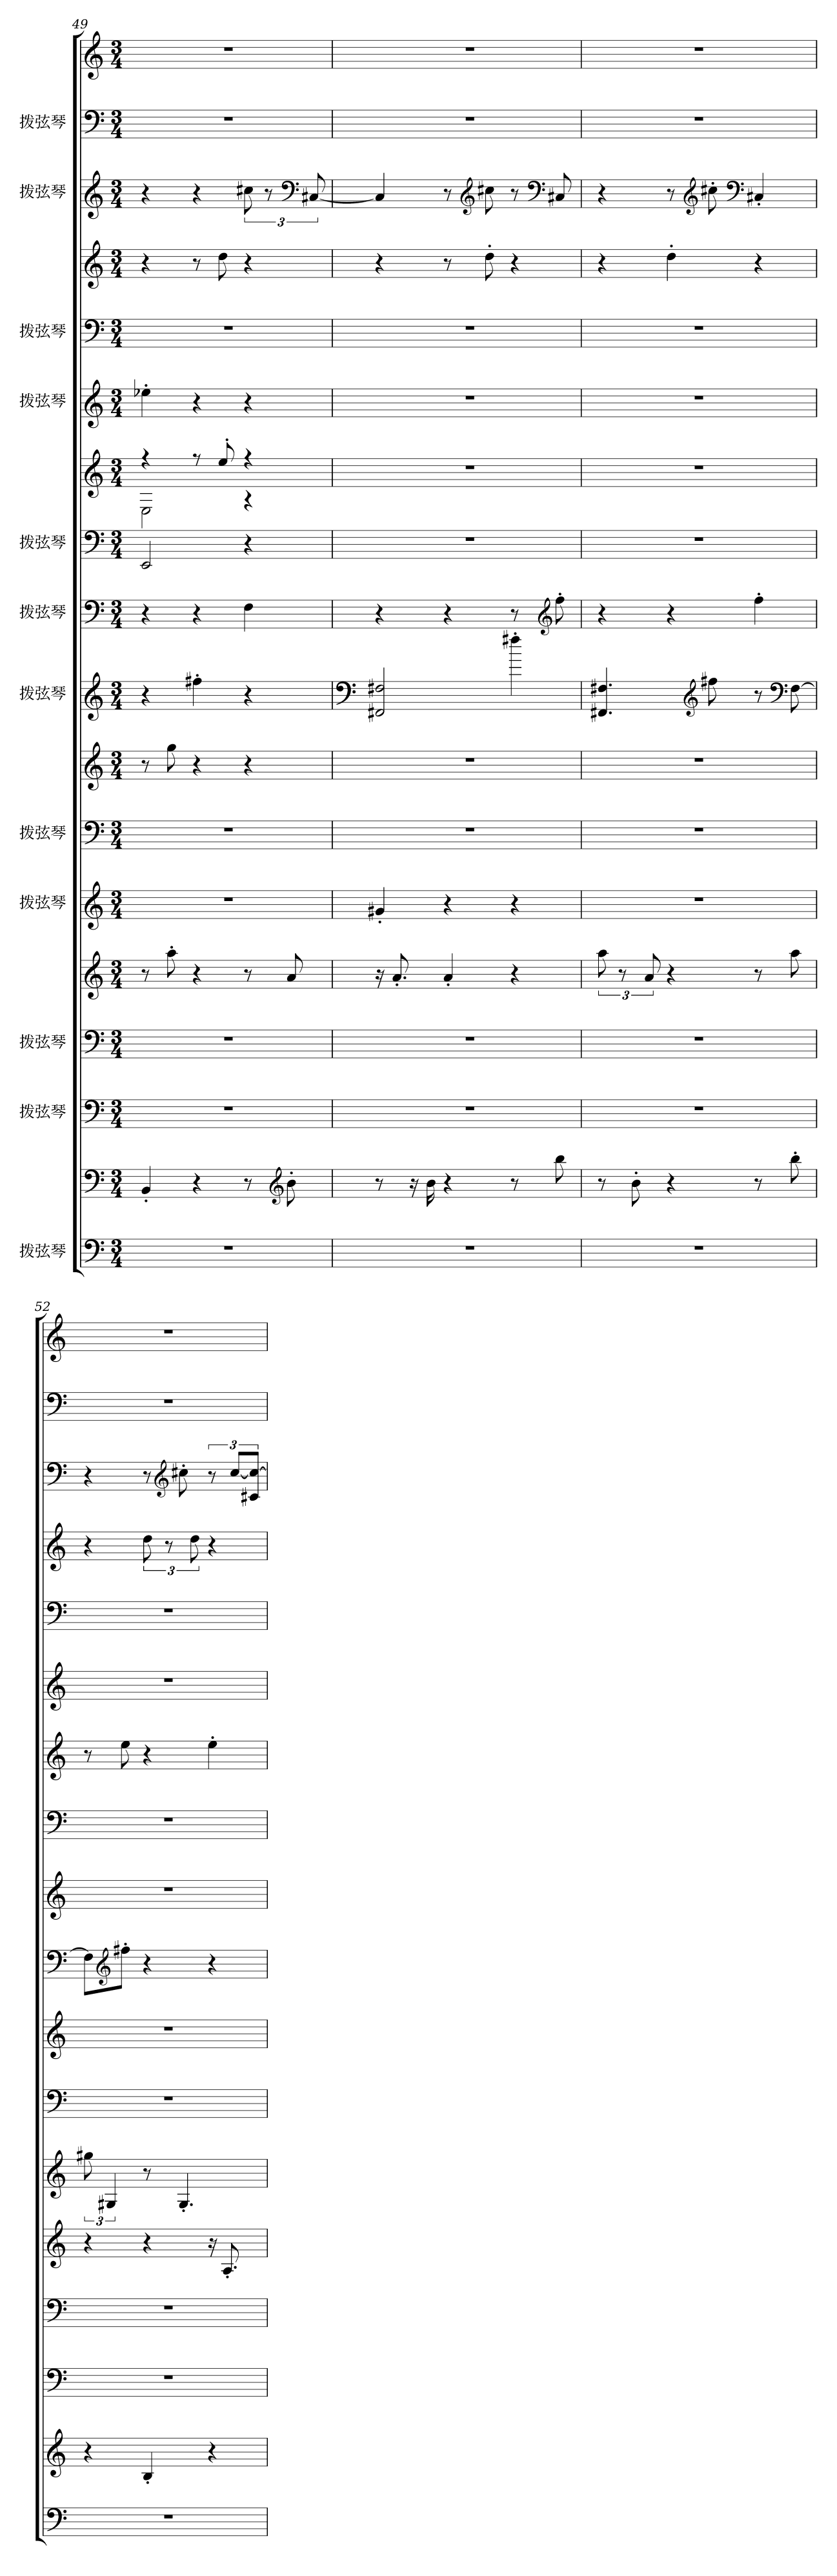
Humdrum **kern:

**kern	**kern	**kern	**kern	**kern	**kern	**kern	**kern	**kern	**kern	**kern	**kern	**kern	**kern	**kern	**kern	**kern	**kern
*part12	*part12	*part11	*part10	*part10	*part9	*part8	*part8	*part7	*part6	*part5	*part5	*part4	*part3	*part3	*part2	*part1	*part1
*staff18	*staff17	*staff16	*staff15	*staff14	*staff13	*staff12	*staff11	*staff10	*staff9	*staff8	*staff7	*staff6	*staff5	*staff4	*staff3	*staff2	*staff1
*I"拨弦琴	*	*I"拨弦琴	*I"拨弦琴	*	*I"拨弦琴	*I"拨弦琴	*	*I"拨弦琴	*I"拨弦琴	*I"拨弦琴	*	*I"拨弦琴	*I"拨弦琴	*	*I"拨弦琴	*I"拨弦琴	*
*clefF4	*clefF4	*clefF4	*clefF4	*clefG2	*clefG2	*clefF4	*clefG2	*clefG2	*clefF4	*clefF4	*clefG2	*clefG2	*clefF4	*clefG2	*clefG2	*clefF4	*clefG2
*k[]	*k[]	*k[]	*k[]	*k[]	*k[]	*k[]	*k[]	*k[]	*k[]	*k[]	*k[]	*k[]	*k[]	*k[]	*k[]	*k[]	*k[]
*M3/4	*M3/4	*M3/4	*M3/4	*M3/4	*M3/4	*M3/4	*M3/4	*M3/4	*M3/4	*M3/4	*M3/4	*M3/4	*M3/4	*M3/4	*M3/4	*M3/4	*M3/4
=49	=49	=49	=49	=49	=49	=49	=49	=49	=49	=49	=49	=49	=49	=49	=49	=49	=49
*	*	*	*	*	*	*	*	*	*	*	*^	*	*	*	*	*	*
2.r	4BB'/	2.r	2.r	8r	2.r	2.r	8r	4r	4r	2EE/	4r	2E\	4ee-X'\	2.r	4r	4r	2.r	2.r
.	.	.	.	8aa'\	.	.	8gg\	.	.	.	.	.	.	.	.	.	.	.
.	4r	.	.	4r	.	.	4r	4ff#X'\	4r	.	8r	.	4r	.	8r	4r	.	.
.	.	.	.	.	.	.	.	.	.	.	8ee'/	.	.	.	8dd\	.	.	.
.	8r	.	.	8r	.	.	4r	4r	4F\	4r	4r	4r	4r	.	4r	12cc#X\	.	.
.	.	.	.	.	.	.	.	.	.	.	.	.	.	.	.	12r	.	.
*	*clefG2	*	*	*	*	*	*	*	*	*	*	*	*	*	*	*	*	*
.	8b'\	.	.	8a/	.	.	.	.	.	.	.	.	.	.	.	.	.	.
*	*	*	*	*	*	*	*	*	*	*	*	*	*	*	*	*clefF4	*	*
.	.	.	.	.	.	.	.	.	.	.	.	.	.	.	.	[12C#X/	.	.
*	*	*	*	*	*	*	*	*	*	*	*v	*v	*	*	*	*	*	*
!!LO:PB:g=z
=50	=50	=50	=50	=50	=50	=50	=50	=50	=50	=50	=50	=50	=50	=50	=50	=50	=50
*	*	*	*	*	*	*	*	*clefF4	*	*	*	*	*	*	*	*	*
2.r	8r	2.r	2.r	16r	4g#X'/	2.r	2.r	2FF#X/ 2F#X/	4r	2.r	2.r	2.r	2.r	4r	4C#/]	2.r	2.r
.	.	.	.	8.a'/	.	.	.	.	.	.	.	.	.	.	.	.	.
.	16r	.	.	.	.	.	.	.	.	.	.	.	.	.	.	.	.
.	16b\	.	.	.	.	.	.	.	.	.	.	.	.	.	.	.	.
.	4r	.	.	4a'/	4r	.	.	.	4r	.	.	.	.	8r	8r	.	.
*	*	*	*	*	*	*	*	*	*	*	*	*	*	*	*clefG2	*	*
.	.	.	.	.	.	.	.	.	.	.	.	.	.	8dd'\	8cc#X\	.	.
.	8r	.	.	4r	4r	.	.	4ff#X'\	8r	.	.	.	.	4r	8r	.	.
*	*	*	*	*	*	*	*	*	*clefG2	*	*	*	*	*	*clefF4	*	*
.	8bb\	.	.	.	.	.	.	.	8ff'\	.	.	.	.	.	8C#X/	.	.
=51	=51	=51	=51	=51	=51	=51	=51	=51	=51	=51	=51	=51	=51	=51	=51	=51	=51
2.r	8r	2.r	2.r	12aa\	2.r	2.r	2.r	4.FF#X/ 4.F#X/	4r	2.r	2.r	2.r	2.r	4r	4r	2.r	2.r
.	.	.	.	12r	.	.	.	.	.	.	.	.	.	.	.	.	.
.	8b'\	.	.	.	.	.	.	.	.	.	.	.	.	.	.	.	.
.	.	.	.	12a/	.	.	.	.	.	.	.	.	.	.	.	.	.
.	4r	.	.	4r	.	.	.	.	4r	.	.	.	.	4dd'\	8r	.	.
*	*	*	*	*	*	*	*	*clefG2	*	*	*	*	*	*	*clefG2	*	*
.	.	.	.	.	.	.	.	8ff#X\	.	.	.	.	.	.	8cc#X'\	.	.
*	*	*	*	*	*	*	*	*	*	*	*	*	*	*	*clefF4	*	*
.	8r	.	.	8r	.	.	.	8r	4ff'\	.	.	.	.	4r	4C#X'/	.	.
*	*	*	*	*	*	*	*	*clefF4	*	*	*	*	*	*	*	*	*
.	8bb'\	.	.	8aa\	.	.	.	[8F#\	.	.	.	.	.	.	.	.	.
=52	=52	=52	=52	=52	=52	=52	=52	=52	=52	=52	=52	=52	=52	=52	=52	=52	=52
2.r	4r	2.r	2.r	4r	12gg#X\	2.r	2.r	8F#\L]	2.r	2.r	8r	2.r	2.r	4r	4r	2.r	2.r
.	.	.	.	.	6G#X/	.	.	.	.	.	.	.	.	.	.	.	.
*	*	*	*	*	*	*	*	*clefG2	*	*	*	*	*	*	*	*	*
.	.	.	.	.	.	.	.	8ff#X'\J	.	.	8ee\	.	.	.	.	.	.
.	4B'/	.	.	4r	8r	.	.	4r	.	.	4r	.	.	12dd\	8r	.	.
.	.	.	.	.	.	.	.	.	.	.	.	.	.	12r	.	.	.
*	*	*	*	*	*	*	*	*	*	*	*	*	*	*	*clefG2	*	*
.	.	.	.	.	4.G#'/	.	.	.	.	.	.	.	.	.	8cc#X'\	.	.
.	.	.	.	.	.	.	.	.	.	.	.	.	.	12dd\	.	.	.
.	4r	.	.	16r	.	.	.	4r	.	.	4ee'\	.	.	4r	12r	.	.
.	.	.	.	8.A'/	.	.	.	.	.	.	.	.	.	.	.	.	.
.	.	.	.	.	.	.	.	.	.	.	.	.	.	.	[12cc#/L	.	.
.	.	.	.	.	.	.	.	.	.	.	.	.	.	.	12c#X/ 12cc#/_J	.	.
=	=	=	=	=	=	=	=	=	=	=	=	=	=	=	=	=	=
*-	*-	*-	*-	*-	*-	*-	*-	*-	*-	*-	*-	*-	*-	*-	*-	*-	*-
